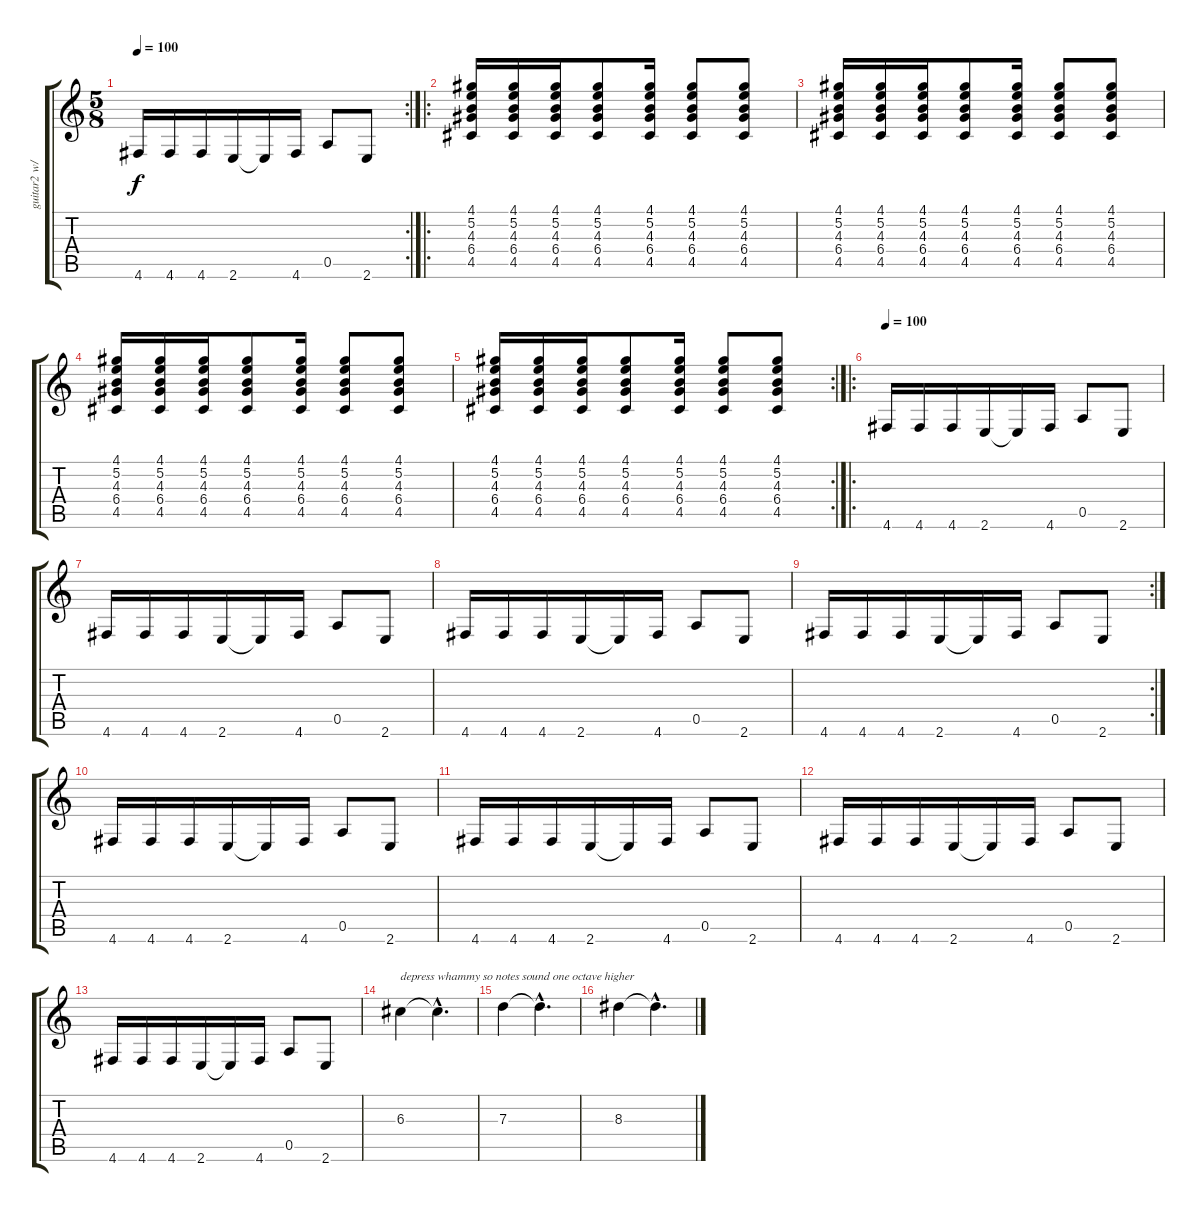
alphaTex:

\track ("guitar2 w/digitech whammy effect" "guitar2 w/") {instrument guitarharmonics}
\staff {score tabs}
\tuning (E4 B3 G3 D3 A2 D2) {hide}
\rc 2
\ts (5 8)
\tempo 100
\clef g2
\ks c
4.6.16{dy f} 4.6.16 4.6.16 2.6.16 2.6{t}.16 4.6.16 0.5.8 2.6.8 |
\ro
(4.1 5.2 4.3 6.4 4.5).16{instrument distortionguitar} (4.1 5.2 4.3 6.4 4.5).16 (4.1 5.2 4.3 6.4 4.5).16 (4.1 5.2 4.3 6.4 4.5).8 (4.1 5.2 4.3 6.4 4.5).16 (4.1 5.2 4.3 6.4 4.5).8 (4.1 5.2 4.3 6.4 4.5).8 |
(4.1 5.2 4.3 6.4 4.5).16 (4.1 5.2 4.3 6.4 4.5).16 (4.1 5.2 4.3 6.4 4.5).16 (4.1 5.2 4.3 6.4 4.5).8 (4.1 5.2 4.3 6.4 4.5).16 (4.1 5.2 4.3 6.4 4.5).8 (4.1 5.2 4.3 6.4 4.5).8 |
(4.1 5.2 4.3 6.4 4.5).16 (4.1 5.2 4.3 6.4 4.5).16 (4.1 5.2 4.3 6.4 4.5).16 (4.1 5.2 4.3 6.4 4.5).8 (4.1 5.2 4.3 6.4 4.5).16 (4.1 5.2 4.3 6.4 4.5).8 (4.1 5.2 4.3 6.4 4.5).8 |
\rc 2
(4.1 5.2 4.3 6.4 4.5).16 (4.1 5.2 4.3 6.4 4.5).16 (4.1 5.2 4.3 6.4 4.5).16 (4.1 5.2 4.3 6.4 4.5).8 (4.1 5.2 4.3 6.4 4.5).16 (4.1 5.2 4.3 6.4 4.5).8 (4.1 5.2 4.3 6.4 4.5).8 |
\ro
\tempo 100
4.6.16{instrument distortionguitar} 4.6.16 4.6.16 2.6.16 2.6{t}.16 4.6.16 0.5.8 2.6.8 |
4.6.16 4.6.16 4.6.16 2.6.16 2.6{t}.16 4.6.16 0.5.8 2.6.8 |
4.6.16 4.6.16 4.6.16 2.6.16 2.6{t}.16 4.6.16 0.5.8 2.6.8 |
\rc 2
4.6.16 4.6.16 4.6.16 2.6.16 2.6{t}.16 4.6.16 0.5.8 2.6.8 |
4.6.16 4.6.16 4.6.16 2.6.16 2.6{t}.16 4.6.16 0.5.8 2.6.8 |
4.6.16 4.6.16 4.6.16 2.6.16 2.6{t}.16 4.6.16 0.5.8 2.6.8 |
4.6.16 4.6.16 4.6.16 2.6.16 2.6{t}.16 4.6.16 0.5.8 2.6.8 |
4.6.16 4.6.16 4.6.16 2.6.16 2.6{t}.16 4.6.16 0.5.8 2.6.8 |
6.3.4{txt "depress whammy so notes sound one octave higher" volume 13 instrument guitarharmonics} 6.3{hac t}.4{d} |
7.3.4 7.3{hac t}.4{d} |
8.3.4 8.3{hac t}.4{d}
